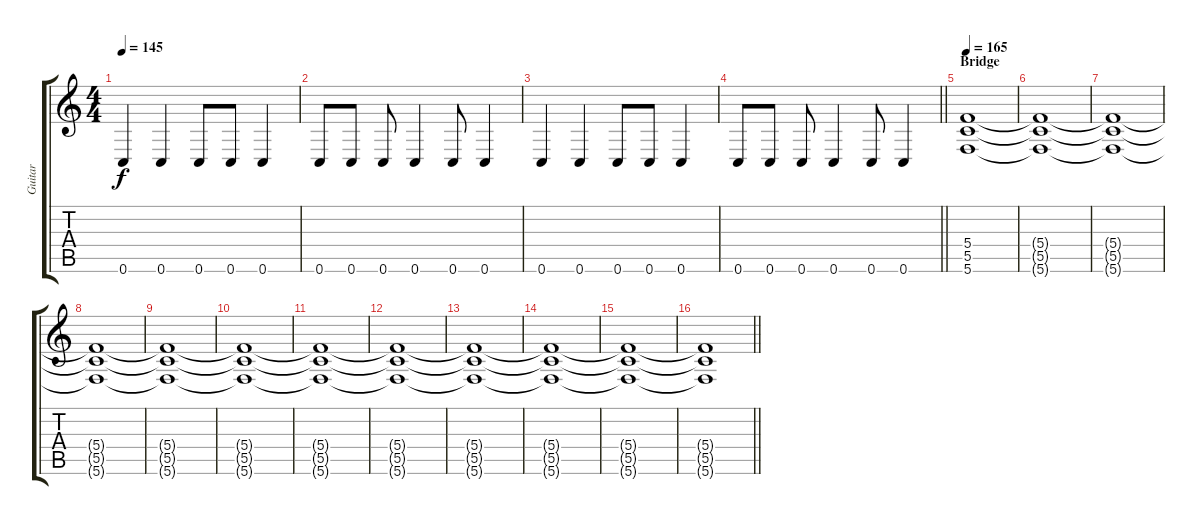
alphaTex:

\track ("Guitar" "Guitar") {instrument distortionguitar}
\staff {score tabs}
\tuning (D4 A3 F3 C3 G2 C2) {hide}
\ts (4 4)
\tempo 145
\clef g2
\ks c
0.6.4{dy f} 0.6.4 0.6.8 0.6.8 0.6.4 |
0.6.8 0.6.8 0.6.8 0.6.4 0.6.8 0.6.4 |
0.6.4 0.6.4 0.6.8 0.6.8 0.6.4 |
\barLineRight lightlight
0.6.8 0.6.8 0.6.8 0.6.4 0.6.8 0.6.4 |
\section ("" "Bridge")
\tempo 165
(5.4 5.5 5.6).1{volume 6} |
(5.4{t} 5.5{t} 5.6{t}).1 |
(5.4{t} 5.5{t} 5.6{t}).1 |
(5.4{t} 5.5{t} 5.6{t}).1 |
(5.4{t} 5.5{t} 5.6{t}).1 |
(5.4{t} 5.5{t} 5.6{t}).1 |
(5.4{t} 5.5{t} 5.6{t}).1 |
(5.4{t} 5.5{t} 5.6{t}).1 |
(5.4{t} 5.5{t} 5.6{t}).1 |
(5.4{t} 5.5{t} 5.6{t}).1 |
(5.4{t} 5.5{t} 5.6{t}).1 |
\barLineRight lightlight
(5.4{t} 5.5{t} 5.6{t}).1
